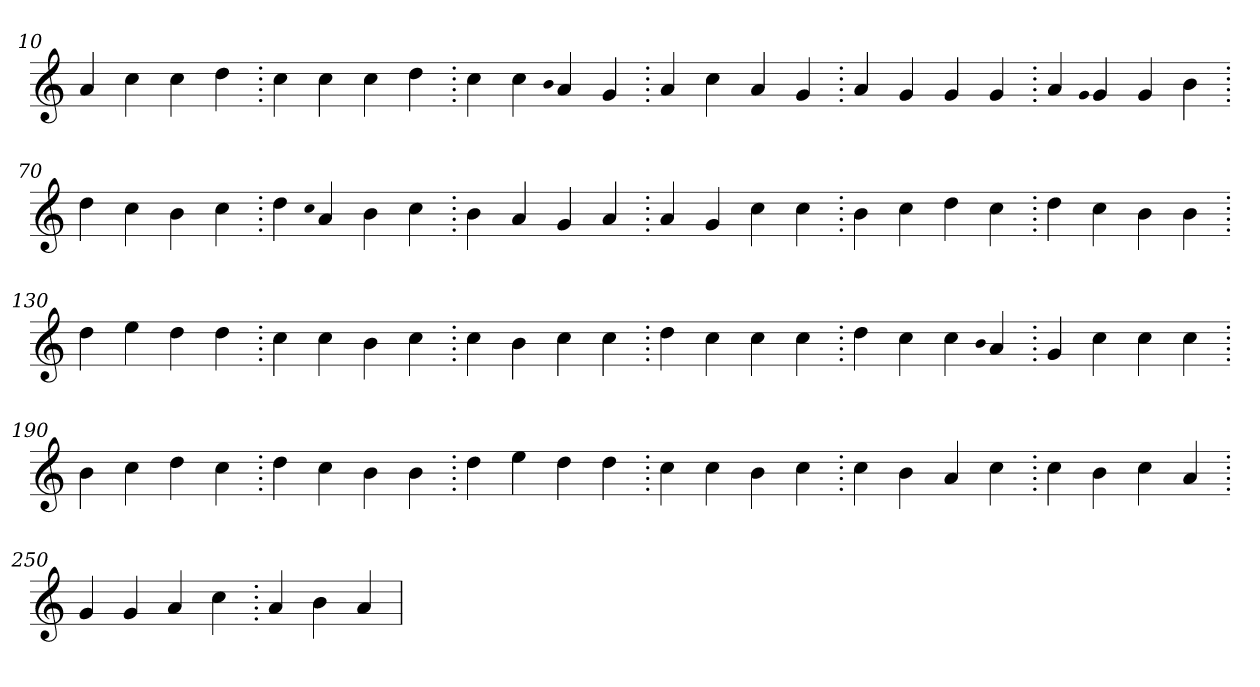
**kern
*part1
*staff1
*clefG2
=10.
4a
4cc
4cc
4dd
=20.
4cc
4cc
4cc
4dd
=30.
4cc
4cc
qqb
4a
4g
=40.
4a
4cc
4a
4g
=50.
4a
4g
4g
4g
=60.
4a
qqg
4g
4g
4b
=70.
4dd
4cc
4b
4cc
=80.
4dd
qqcc
4a
4b
4cc
=90.
4b
4a
4g
4a
=100.
4a
4g
4cc
4cc
=110.
4b
4cc
4dd
4cc
=120.
4dd
4cc
4b
4b
=130.
4dd
4ee
4dd
4dd
=140.
4cc
4cc
4b
4cc
=150.
4cc
4b
4cc
4cc
=160.
4dd
4cc
4cc
4cc
=170.
4dd
4cc
4cc
qqb
4a
=180.
4g
4cc
4cc
4cc
=190.
4b
4cc
4dd
4cc
=200.
4dd
4cc
4b
4b
=210.
4dd
4ee
4dd
4dd
=220.
4cc
4cc
4b
4cc
=230.
4cc
4b
4a
4cc
=240.
4cc
4b
4cc
4a
=250.
4g
4g
4a
4cc
=260.
4a
4b
4a
=
*-
